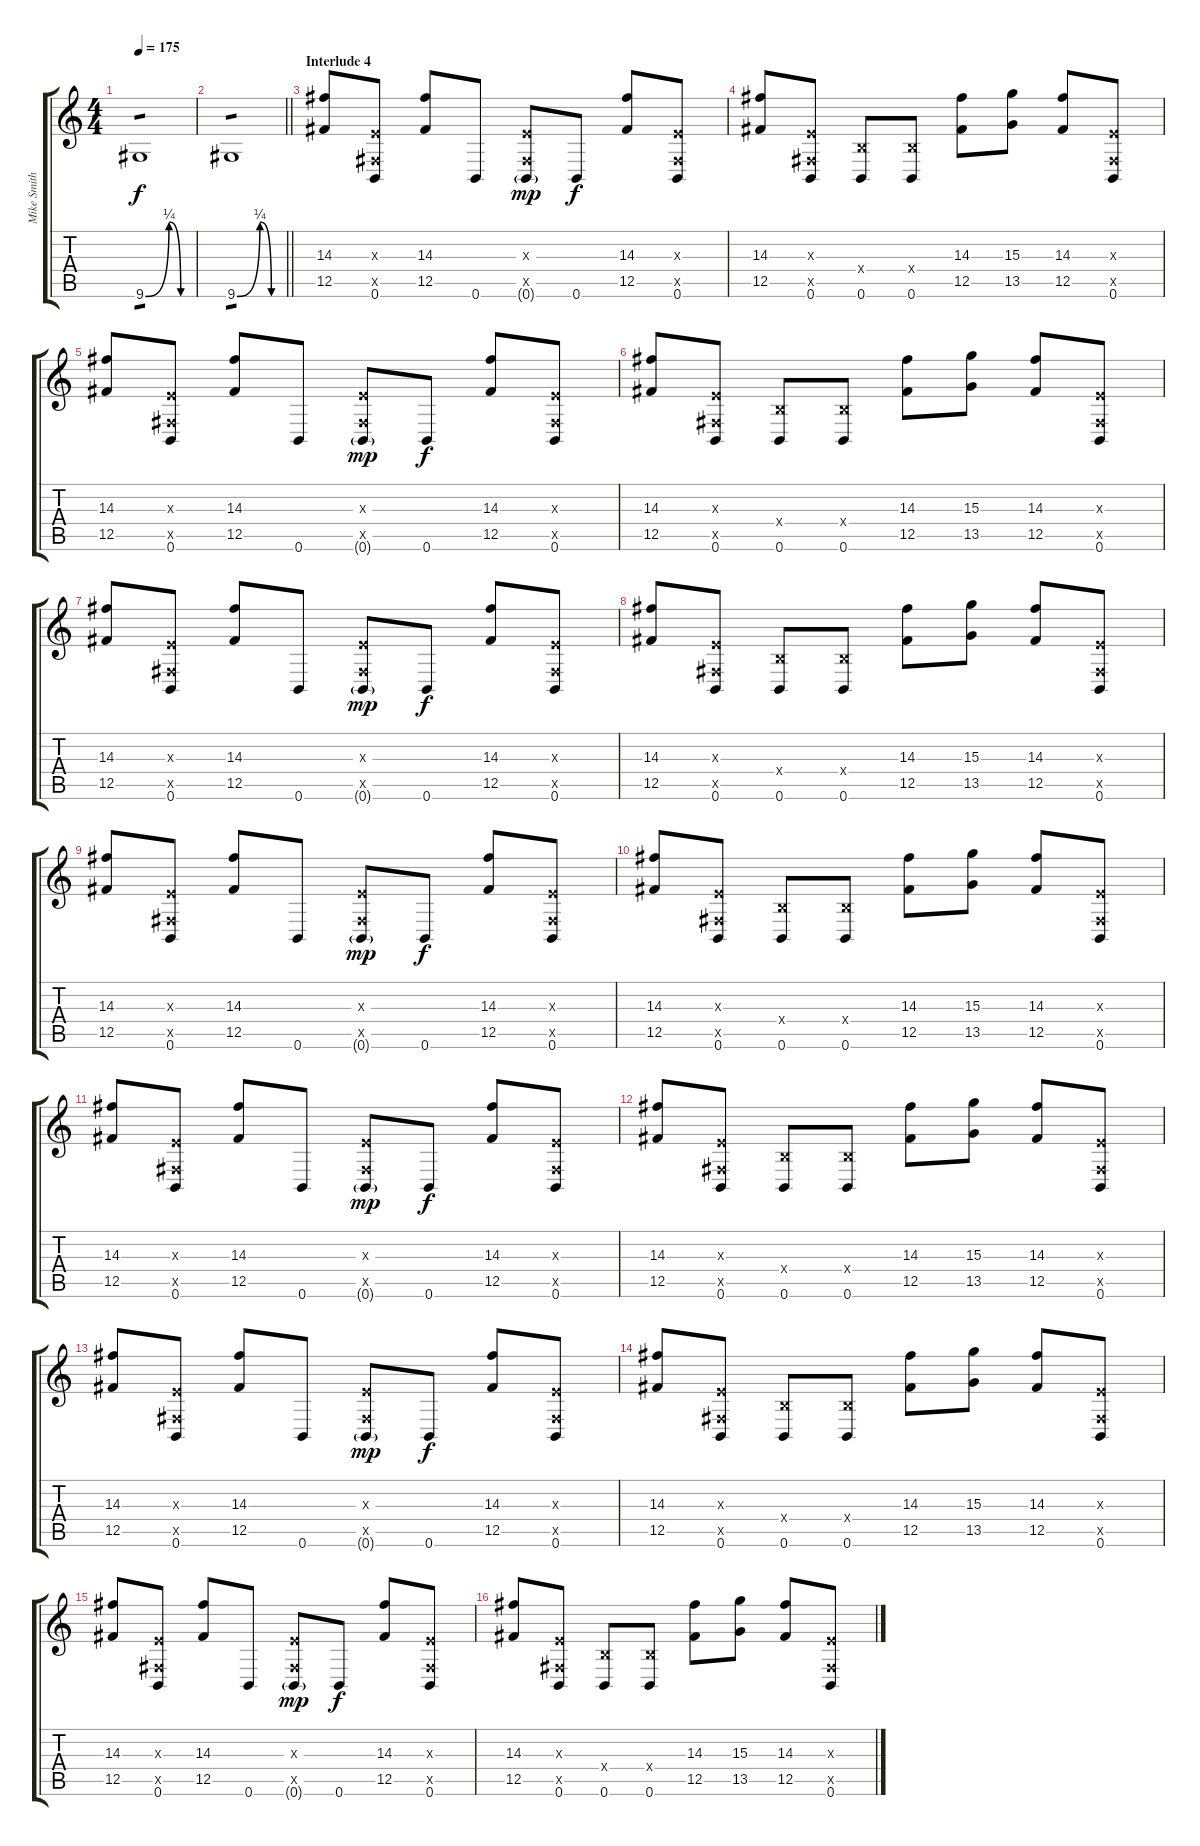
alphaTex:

\track ("Mike Smith" "Mike Smith") {instrument electricguitarclean}
\staff {score tabs}
\tuning (Db4 Ab3 E3 B2 Gb2 B1) {hide}
\ts (4 4)
\tempo 175
\clef g2
\ks c
9.6{be (custom 0 0 30 1 45 0 60 0)}.1{tp 1 dy f} |
\barLineRight lightlight
9.6{be (custom 0 0 30 1 45 0 60 0)}.1{tp 1} |
\section ("" "Interlude 4")
(14.3 12.5).8 (0.3{x} 0.5{x} 0.6).8 (14.3 12.5).8 0.6.8 (0.3{x} 0.5{x} 0.6{g}).8{dy mp} 0.6.8{dy f} (14.3 12.5).8 (0.3{x} 0.5{x} 0.6).8 |
(14.3 12.5).8 (0.3{x} 0.5{x} 0.6).8 (0.4{x} 0.6).8 (0.4{x} 0.6).8 (14.3 12.5).8 (15.3 13.5).8 (14.3 12.5).8 (0.3{x} 0.5{x} 0.6).8 |
(14.3 12.5).8 (0.3{x} 0.5{x} 0.6).8 (14.3 12.5).8 0.6.8 (0.3{x} 0.5{x} 0.6{g}).8{dy mp} 0.6.8{dy f} (14.3 12.5).8 (0.3{x} 0.5{x} 0.6).8 |
(14.3 12.5).8 (0.3{x} 0.5{x} 0.6).8 (0.4{x} 0.6).8 (0.4{x} 0.6).8 (14.3 12.5).8 (15.3 13.5).8 (14.3 12.5).8 (0.3{x} 0.5{x} 0.6).8 |
(14.3 12.5).8 (0.3{x} 0.5{x} 0.6).8 (14.3 12.5).8 0.6.8 (0.3{x} 0.5{x} 0.6{g}).8{dy mp} 0.6.8{dy f} (14.3 12.5).8 (0.3{x} 0.5{x} 0.6).8 |
(14.3 12.5).8 (0.3{x} 0.5{x} 0.6).8 (0.4{x} 0.6).8 (0.4{x} 0.6).8 (14.3 12.5).8 (15.3 13.5).8 (14.3 12.5).8 (0.3{x} 0.5{x} 0.6).8 |
(14.3 12.5).8 (0.3{x} 0.5{x} 0.6).8 (14.3 12.5).8 0.6.8 (0.3{x} 0.5{x} 0.6{g}).8{dy mp} 0.6.8{dy f} (14.3 12.5).8 (0.3{x} 0.5{x} 0.6).8 |
(14.3 12.5).8 (0.3{x} 0.5{x} 0.6).8 (0.4{x} 0.6).8 (0.4{x} 0.6).8 (14.3 12.5).8 (15.3 13.5).8 (14.3 12.5).8 (0.3{x} 0.5{x} 0.6).8 |
(14.3 12.5).8 (0.3{x} 0.5{x} 0.6).8 (14.3 12.5).8 0.6.8 (0.3{x} 0.5{x} 0.6{g}).8{dy mp} 0.6.8{dy f} (14.3 12.5).8 (0.3{x} 0.5{x} 0.6).8 |
(14.3 12.5).8 (0.3{x} 0.5{x} 0.6).8 (0.4{x} 0.6).8 (0.4{x} 0.6).8 (14.3 12.5).8 (15.3 13.5).8 (14.3 12.5).8 (0.3{x} 0.5{x} 0.6).8 |
(14.3 12.5).8 (0.3{x} 0.5{x} 0.6).8 (14.3 12.5).8 0.6.8 (0.3{x} 0.5{x} 0.6{g}).8{dy mp} 0.6.8{dy f} (14.3 12.5).8 (0.3{x} 0.5{x} 0.6).8 |
(14.3 12.5).8 (0.3{x} 0.5{x} 0.6).8 (0.4{x} 0.6).8 (0.4{x} 0.6).8 (14.3 12.5).8 (15.3 13.5).8 (14.3 12.5).8 (0.3{x} 0.5{x} 0.6).8 |
(14.3 12.5).8 (0.3{x} 0.5{x} 0.6).8 (14.3 12.5).8 0.6.8 (0.3{x} 0.5{x} 0.6{g}).8{dy mp} 0.6.8{dy f} (14.3 12.5).8 (0.3{x} 0.5{x} 0.6).8 |
(14.3 12.5).8 (0.3{x} 0.5{x} 0.6).8 (0.4{x} 0.6).8 (0.4{x} 0.6).8 (14.3 12.5).8 (15.3 13.5).8 (14.3 12.5).8 (0.3{x} 0.5{x} 0.6).8
